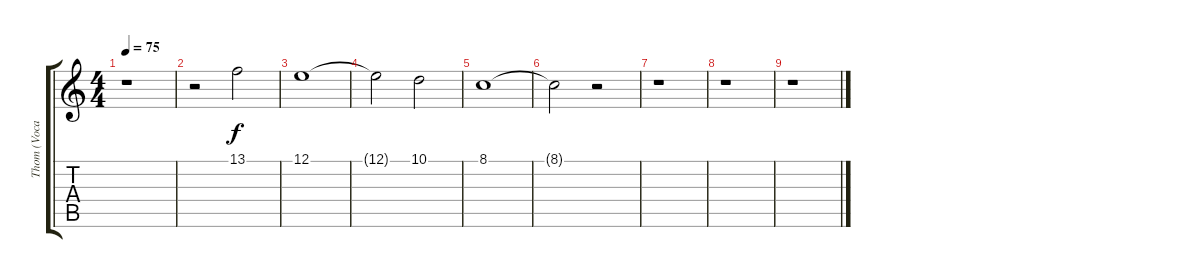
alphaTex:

\track ("Thom (Vocals)" "Thom (Voca") {instrument clarinet}
\staff {score tabs}
\tuning (E4 B3 G3 D3 A2 E2) {hide}
\ts (4 4)
\tempo 75
\clef g2
\ks c
r.1{dy f} |
r.2 13.1.2 |
12.1.1 |
12.1{t}.2 10.1.2 |
8.1.1 |
8.1{t}.2 r.2 |
r.1 |
r.1 |
r.1
